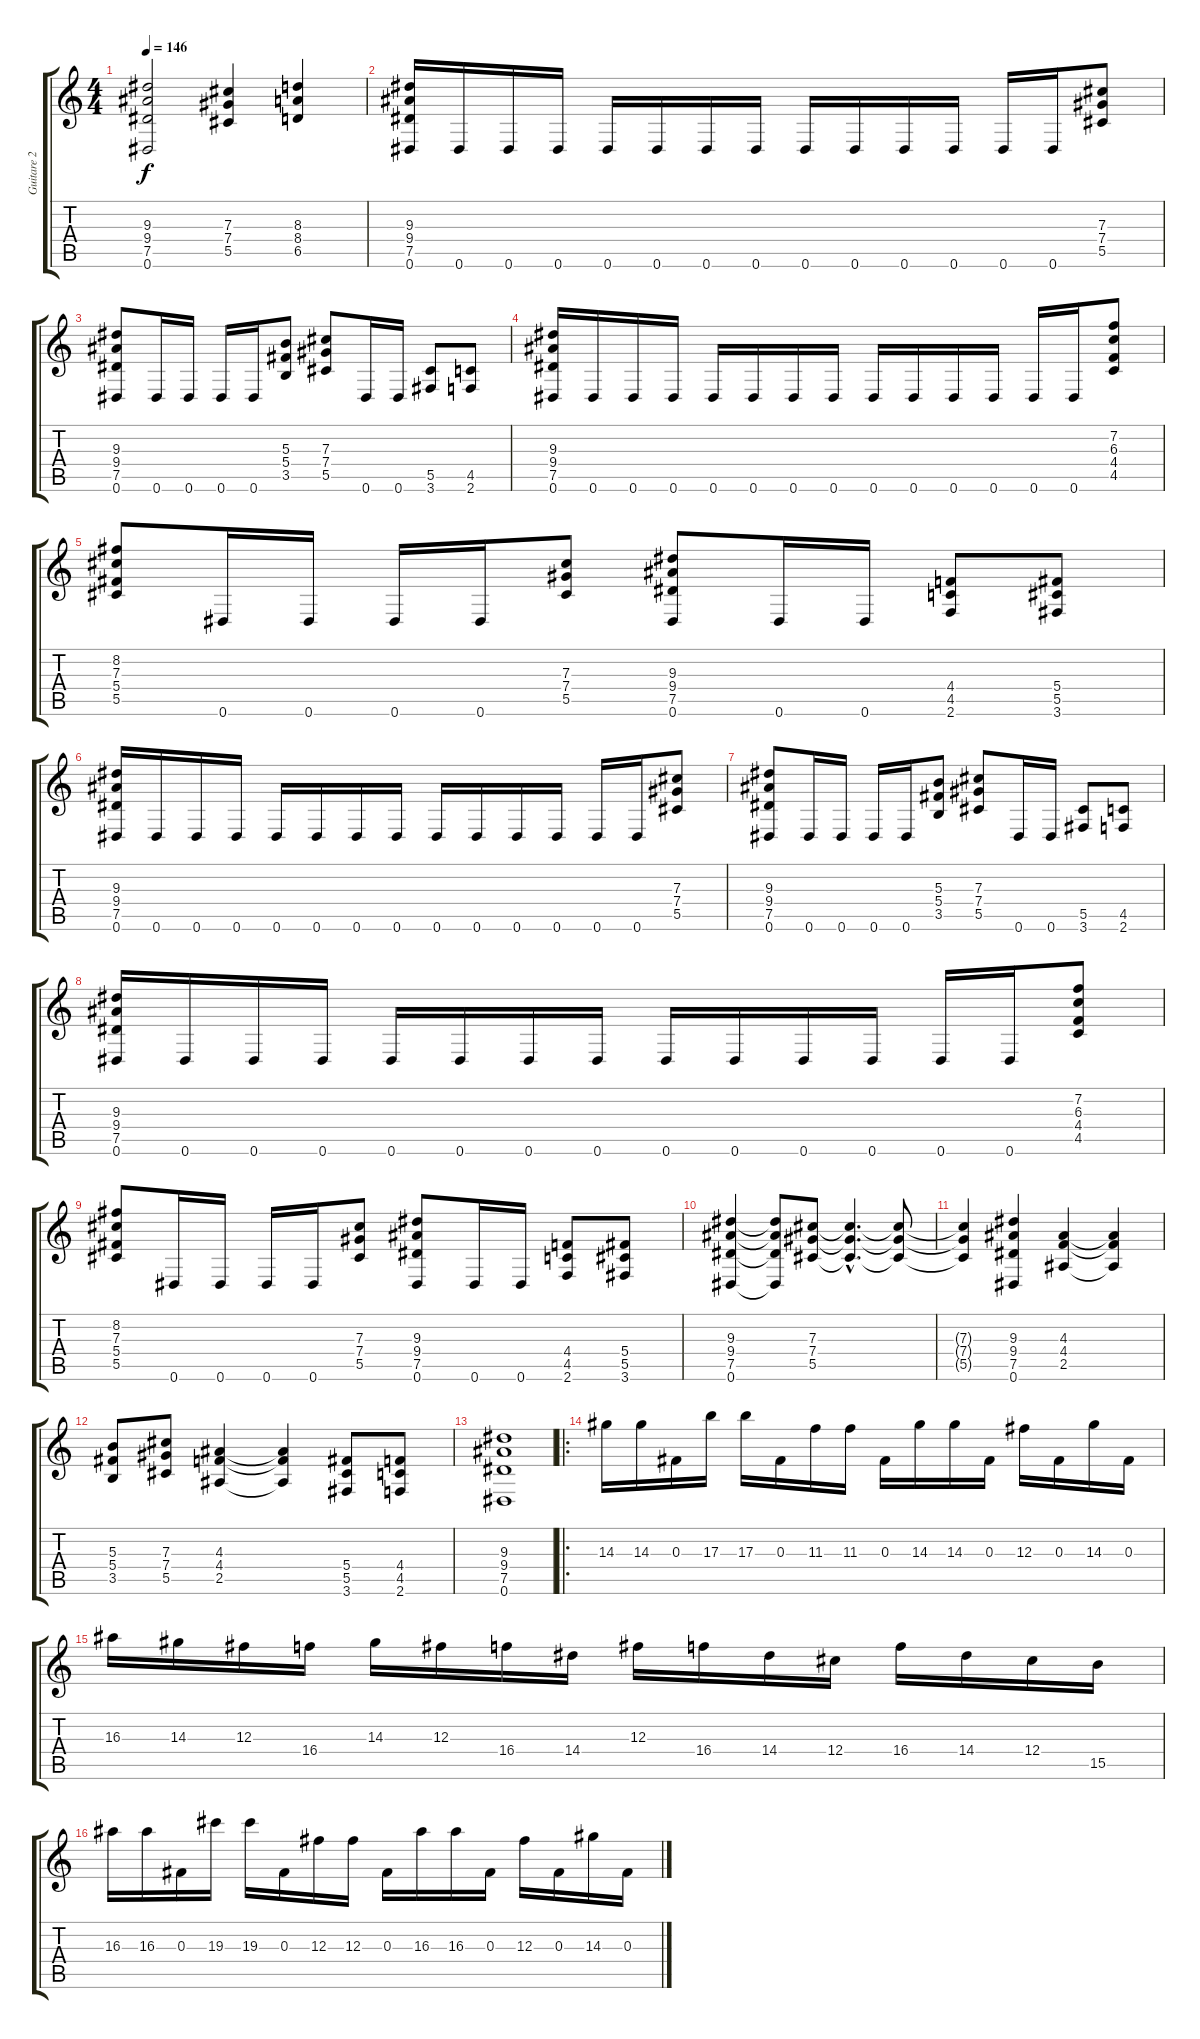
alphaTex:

\track ("Guitare 2" "Guitare 2") {instrument distortionguitar}
\staff {score tabs}
\tuning (Eb4 Bb3 Gb3 Db3 Ab2 Eb2) {hide}
\ts (4 4)
\tempo 146
\clef g2
\ks c
(9.3{t} 9.4{t} 7.5{t} 0.6{t}).2{dy f} (7.3 7.4 5.5).4 (8.3 8.4 6.5).4 |
(9.3 9.4 7.5 0.6).16 0.6.16 0.6.16 0.6.16 0.6.16 0.6.16 0.6.16 0.6.16 0.6.16 0.6.16 0.6.16 0.6.16 0.6.16 0.6.16 (7.3 7.4 5.5).8 |
(9.3 9.4 7.5 0.6).8 0.6.16 0.6.16 0.6.16 0.6.16 (5.3 5.4 3.5).8 (7.3 7.4 5.5).8 0.6.16 0.6.16 (5.5 3.6).8 (4.5 2.6).8 |
(9.3 9.4 7.5 0.6).16 0.6.16 0.6.16 0.6.16 0.6.16 0.6.16 0.6.16 0.6.16 0.6.16 0.6.16 0.6.16 0.6.16 0.6.16 0.6.16 (7.2 6.3 4.4 4.5).8 |
(8.2 7.3 5.4 5.5).8 0.6.16 0.6.16 0.6.16 0.6.16 (7.3 7.4 5.5).8 (9.3 9.4 7.5 0.6).8 0.6.16 0.6.16 (4.4 4.5 2.6).8 (5.4 5.5 3.6).8 |
(9.3 9.4 7.5 0.6).16 0.6.16 0.6.16 0.6.16 0.6.16 0.6.16 0.6.16 0.6.16 0.6.16 0.6.16 0.6.16 0.6.16 0.6.16 0.6.16 (7.3 7.4 5.5).8 |
(9.3 9.4 7.5 0.6).8 0.6.16 0.6.16 0.6.16 0.6.16 (5.3 5.4 3.5).8 (7.3 7.4 5.5).8 0.6.16 0.6.16 (5.5 3.6).8 (4.5 2.6).8 |
(9.3 9.4 7.5 0.6).16 0.6.16 0.6.16 0.6.16 0.6.16 0.6.16 0.6.16 0.6.16 0.6.16 0.6.16 0.6.16 0.6.16 0.6.16 0.6.16 (7.2 6.3 4.4 4.5).8 |
(8.2 7.3 5.4 5.5).8 0.6.16 0.6.16 0.6.16 0.6.16 (7.3 7.4 5.5).8 (9.3 9.4 7.5 0.6).8 0.6.16 0.6.16 (4.4 4.5 2.6).8 (5.4 5.5 3.6).8 |
(9.3 9.4 7.5 0.6).4 (9.3{t} 9.4{t} 7.5{t} 0.6{t}).8 (7.3 7.4 5.5).8 (7.3{hac t} 7.4{hac t} 5.5{hac t}).4{d} (7.3{t} 7.4{t} 5.5{t}).8 |
(7.3{t} 7.4{t} 5.5{t}).4 (9.3 9.4 7.5 0.6).4 (4.3 4.4 2.5).4 (4.3{t} 4.4{t} 2.5{t}).4 |
(5.3 5.4 3.5).8 (7.3 7.4 5.5).8 (4.3 4.4 2.5).4 (4.3{t} 4.4{t} 2.5{t}).4 (5.4 5.5 3.6).8 (4.4 4.5 2.6).8 |
(9.3 9.4 7.5 0.6).1 |
\ro
14.3.16 14.3.16 0.3.16 17.3.16 17.3.16 0.3.16 11.3.16 11.3.16 0.3.16 14.3.16 14.3.16 0.3.16 12.3.16 0.3.16 14.3.16 0.3.16 |
16.3.16 14.3.16 12.3.16 16.4.16 14.3.16 12.3.16 16.4.16 14.4.16 12.3.16 16.4.16 14.4.16 12.4.16 16.4.16 14.4.16 12.4.16 15.5.16 |
16.3.16 16.3.16 0.3.16 19.3.16 19.3.16 0.3.16 12.3.16 12.3.16 0.3.16 16.3.16 16.3.16 0.3.16 12.3.16 0.3.16 14.3.16 0.3.16
